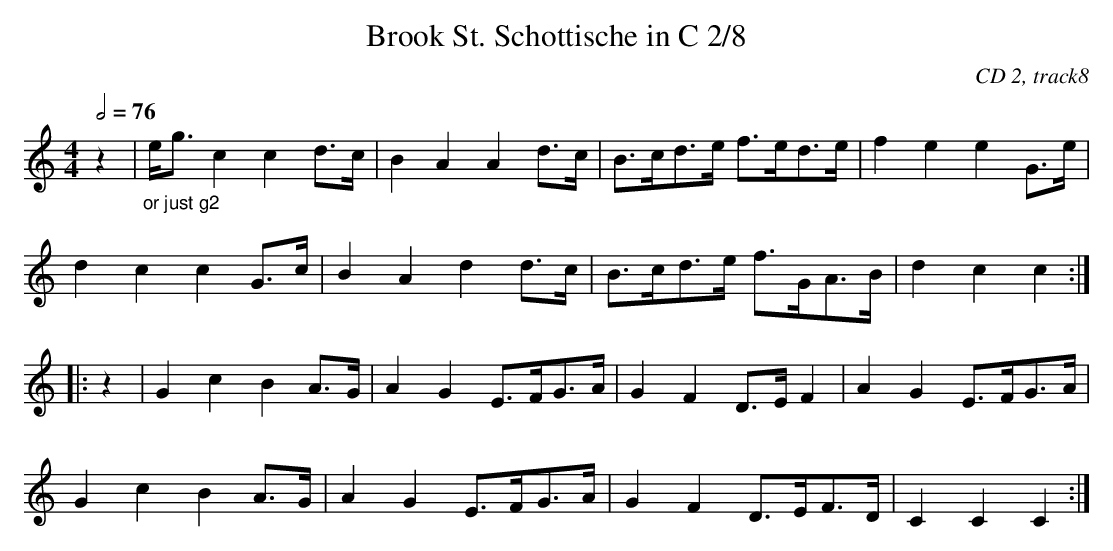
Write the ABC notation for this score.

X:1
T:Brook St. Schottische in C 2/8
C:CD 2, track8
M:4/4
L:1/8
Q:1/2=76
K:C
z2|"_or just g2"e<gc2c2 d>c|B2A2A2d>c|B>cd>e f>ed>e|f2e2e2G>e|
d2c2c2G>c|B2A2d2d>c|B>cd>e f>GA>B|d2c2c2:|
|:z2|G2c2B2A>G|A2G2 E>FG>A|G2F2 D>EF2|A2G2E>FG>A|
G2c2B2A>G|A2G2 E>FG>A|G2F2 D>EF>D|C2C2C2:|
